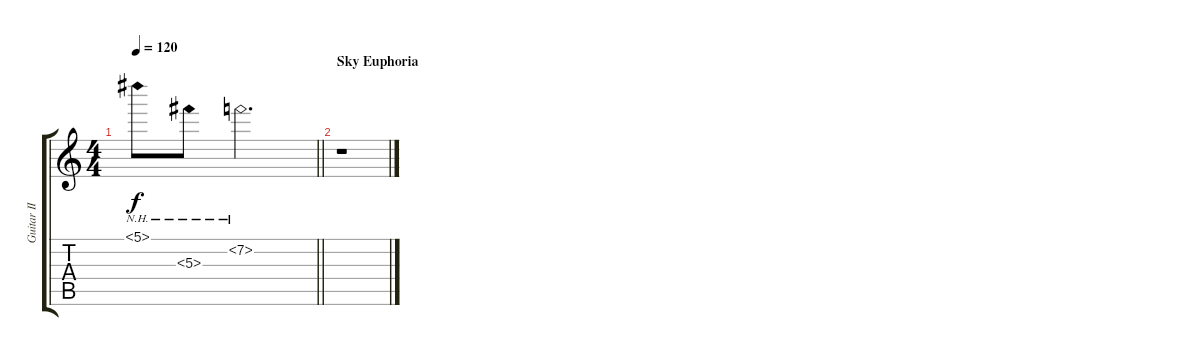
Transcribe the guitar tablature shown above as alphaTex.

\track ("Guitar II" "Guitar II") {instrument overdrivenguitar}
\staff {score tabs}
\tuning (Eb4 Bb3 Gb3 Db3 Ab2 Eb2) {hide}
\ts (4 4)
\tempo 120
\clef g2
\barLineRight lightlight
\ks c
5.1{nh}.8{dy f instrument guitarharmonics} 5.3{nh}.8 7.2{nh}.2{d} |
\section ("" "Sky Euphoria")
r.1{instrument overdrivenguitar}
